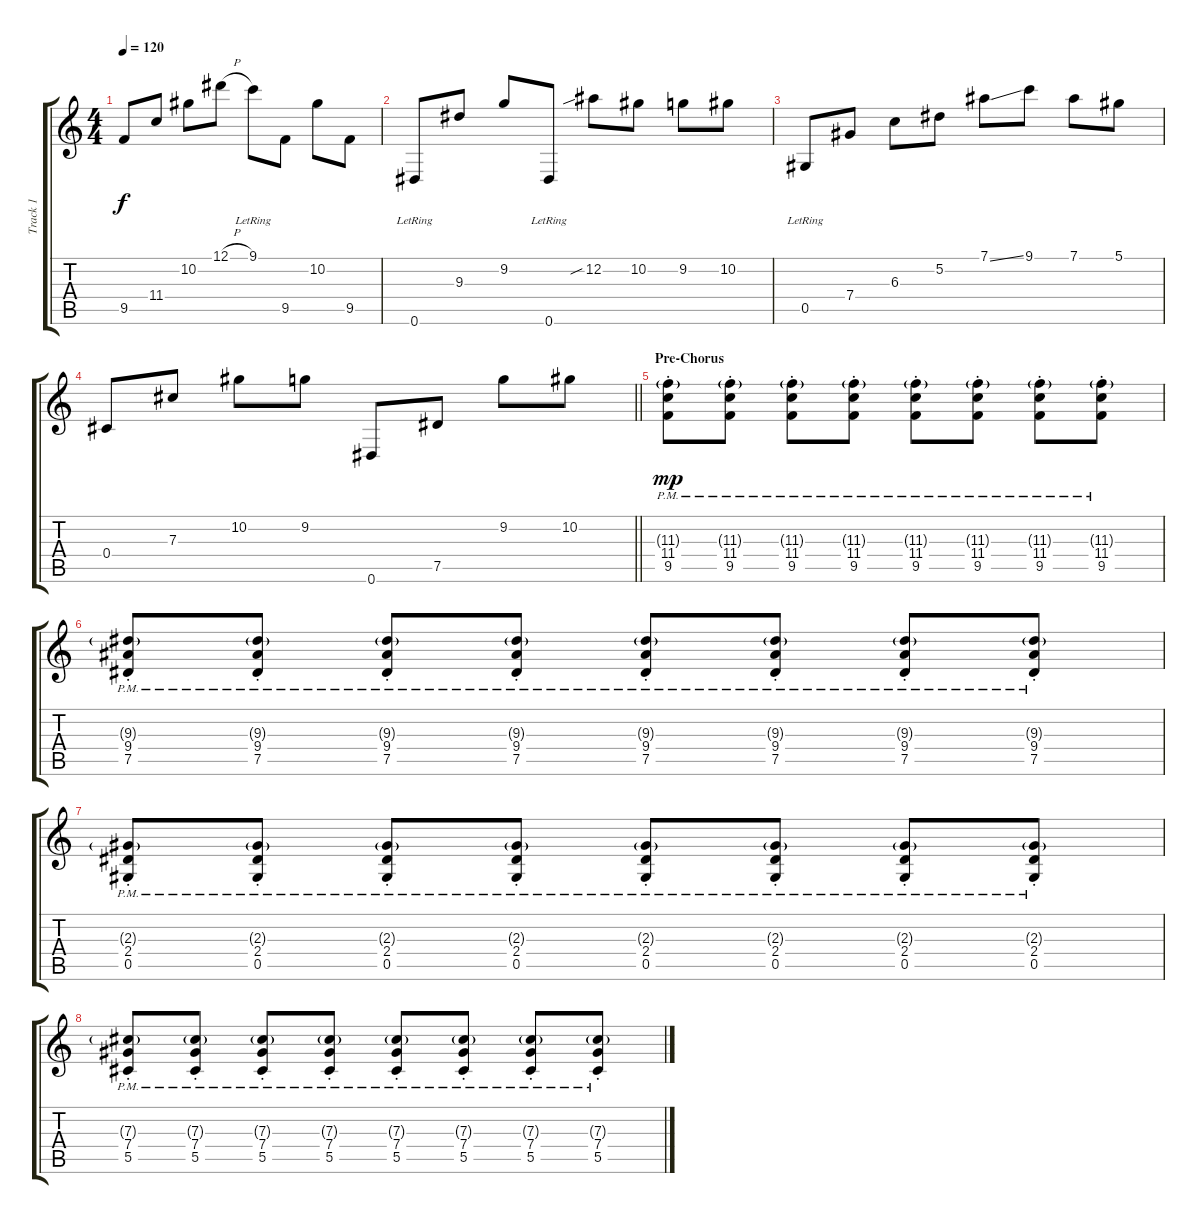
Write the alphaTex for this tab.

\track ("Track 1" "Track 1") {instrument acousticguitarsteel}
\staff {score tabs}
\tuning (Eb4 Bb3 Gb3 Db3 Ab2 Eb2) {hide}
\ts (4 4)
\tempo 120
\clef g2
\ks c
9.5.8{dy f} 11.4.8 10.2.8 12.1{h}.8 9.1{lr}.8 9.5.8 10.2.8 9.5.8 |
0.6{lr}.8 9.3.8 9.2.8 0.6{lr}.8 12.2{sib}.8 10.2.8 9.2.8 10.2.8 |
0.5{lr}.8 7.4.8 6.3.8 5.2.8 7.1{ss}.8 9.1.8 7.1.8 5.1.8 |
\barLineRight lightlight
0.4.8 7.3.8 10.2.8 9.2.8 0.6.8 7.5.8 9.2.8 10.2.8 |
\section ("" "Pre-Chorus")
(11.3{g pm st} 11.4{pm st} 9.5{pm st}).8{dy mp} (11.3{g pm st} 11.4{pm st} 9.5{pm st}).8 (11.3{g pm st} 11.4{pm st} 9.5{pm st}).8 (11.3{g pm st} 11.4{pm st} 9.5{pm st}).8 (11.3{g pm st} 11.4{pm st} 9.5{pm st}).8 (11.3{g pm st} 11.4{pm st} 9.5{pm st}).8 (11.3{g pm st} 11.4{pm st} 9.5{pm st}).8 (11.3{g pm st} 11.4{pm st} 9.5{pm st}).8 |
(9.3{g pm st} 9.4{pm st} 7.5{pm st}).8 (9.3{g pm st} 9.4{pm st} 7.5{pm st}).8 (9.3{g pm st} 9.4{pm st} 7.5{pm st}).8 (9.3{g pm st} 9.4{pm st} 7.5{pm st}).8 (9.3{g pm st} 9.4{pm st} 7.5{pm st}).8 (9.3{g pm st} 9.4{pm st} 7.5{pm st}).8 (9.3{g pm st} 9.4{pm st} 7.5{pm st}).8 (9.3{g pm st} 9.4{pm st} 7.5{pm st}).8 |
(2.3{g pm st} 2.4{pm st} 0.5{pm st}).8 (2.3{g pm st} 2.4{pm st} 0.5{pm st}).8 (2.3{g pm st} 2.4{pm st} 0.5{pm st}).8 (2.3{g pm st} 2.4{pm st} 0.5{pm st}).8 (2.3{g pm st} 2.4{pm st} 0.5{pm st}).8 (2.3{g pm st} 2.4{pm st} 0.5{pm st}).8 (2.3{g pm st} 2.4{pm st} 0.5{pm st}).8 (2.3{g pm st} 2.4{pm st} 0.5{pm st}).8 |
(7.3{g pm st} 7.4{pm st} 5.5{pm st}).8 (7.3{g pm st} 7.4{pm st} 5.5{pm st}).8 (7.3{g pm st} 7.4{pm st} 5.5{pm st}).8 (7.3{g pm st} 7.4{pm st} 5.5{pm st}).8 (7.3{g pm st} 7.4{pm st} 5.5{pm st}).8 (7.3{g pm st} 7.4{pm st} 5.5{pm st}).8 (7.3{g pm st} 7.4{pm st} 5.5{pm st}).8 (7.3{g pm st} 7.4{pm st} 5.5{pm st}).8
